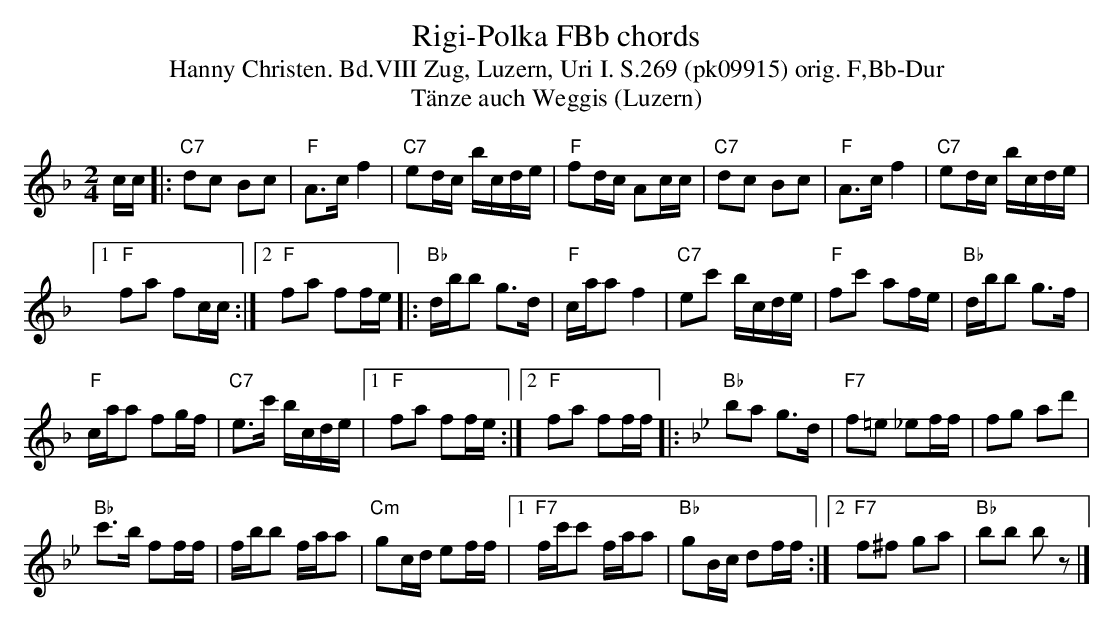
X:1
T:Rigi-Polka FBb chords
T:Hanny Christen. Bd.VIII Zug, Luzern, Uri I. S.269 (pk09915) orig. F,Bb-Dur
T: T\"anze auch Weggis (Luzern)
M:2/4
L:1/16
K:F %%MIDI gchordon
cc |: "C7"d2c2 B2c2 | "F"A3c f4 | "C7"e2dc bcde | "F"f2dc A2cc | "C7"d2c2 B2c2 | "F"A3c f4 | "C7"e2dc bcde |1
"F"f2a2 f2cc :|2 "F"f2a2 f2fe |: "Bb"dbb2 g3d | "F"caa2 f4 | "C7"e2c'2 bcde | "F"f2c'2 a2fe | "Bb"dbb2 g3f |
"F"caa2 f2gf | "C7"e3c' bcde |1 "F"f2a2 f2fe :|2 "F"f2a2 f2ff |: [K:Bb] "Bb"b2a2 g3d | "F7"f2=e2 _e2ff | f2g2 a2d'2 |
"Bb"c'3b f2ff | fbb2 faa2 | "Cm"g2cd e2ff |1 "F7"fc'c'2 faa2 | "Bb"g2Bc d2ff :|2 "F7"f2^f2 g2a2 | "Bb"b2b2 b2z2 |]
